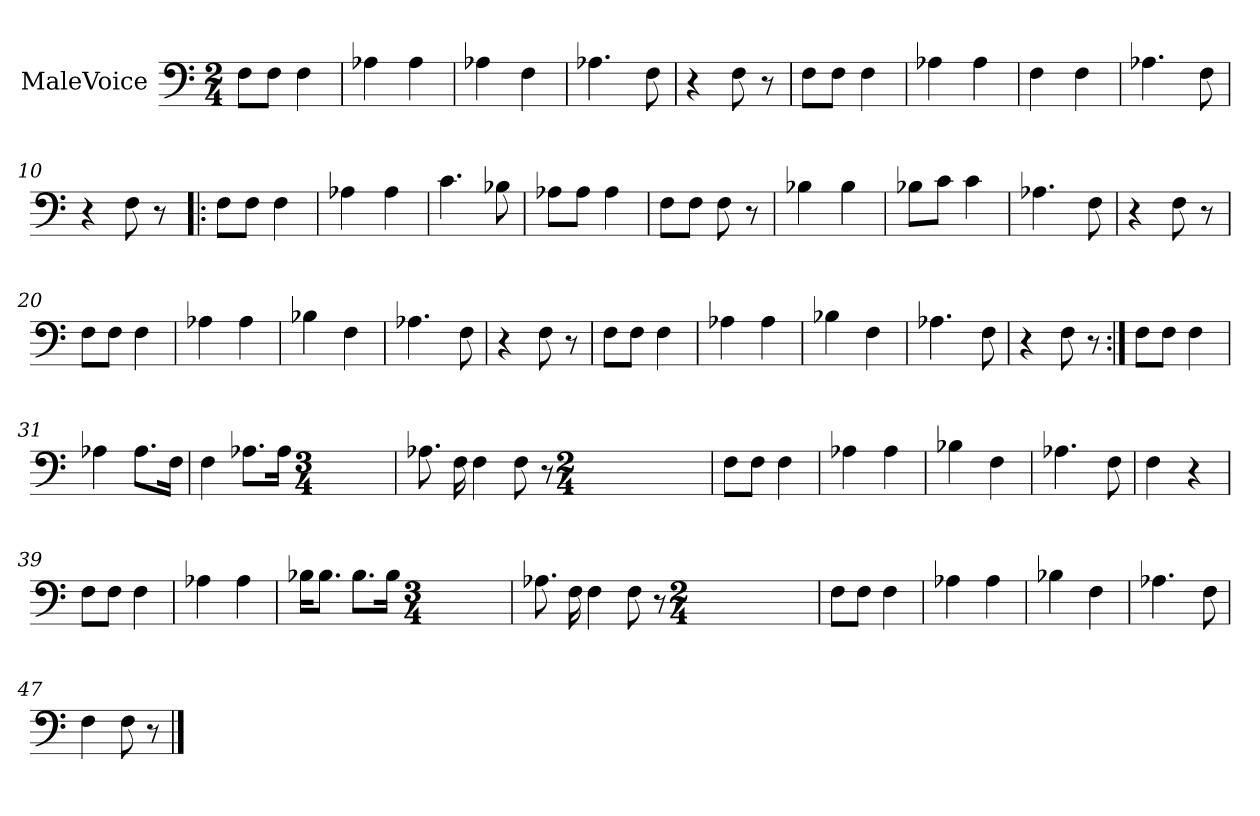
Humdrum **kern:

**kern
*part1
*staff1
*I"MaleVoice
*clefF4
*M2/4
*MM108
=1
8F\L
8F\J
4F
=2
4A-
4A-
=3
4A-
4F
=4
4.A-
8F
=5
4r
8F
8r
=6
8F\L
8F\J
4F
=7
4A-
4A-
=8
4F
4F
=9
4.A-
8F
=10
4r
8F
8r
=11!|:
8F\L
8F\J
4F
=12
4A-
4A-
=13
4.c
8B-
=14
8A-\L
8A-\J
4A-
=15
8F\L
8F\J
8F
8r
=16
4B-
4B-
=17
8B-\L
8c\J
4c
=18
4.A-
8F
=19
4r
8F
8r
=20
8F\L
8F\J
4F
=21
4A-
4A-
=22
4B-
4F
=23
4.A-
8F
=24
4r
8F
8r
=25
8F\L
8F\J
4F
=26
4A-
4A-
=27
4B-
4F
=28
4.A-
8F
=29
4r
8F
8r
=30:|!
8F\L
8F\J
4F
=31
4A-
8.A-\L
16F\Jk
*MM76
=32
4F
8.A-\L
16A-\Jk
*M3/4
=33
8.A-
16F
4F
8F
8r
*M2/4
*MM108
=34
8F\L
8F\J
4F
=35
4A-
4A-
=36
4B-
4F
=37
4.A-
8F
=38
4F
4r
=39
8F\L
8F\J
4F
=40
4A-
4A-
=41
*MM76
16B-\KL
8.B-\J
8.B-\L
16B-\Jk
*M3/4
=42
8.A-
16F
4F
8F
8r
*M2/4
*MM108
=43
8F\L
8F\J
4F
=44
4A-
4A-
=45
4B-
4F
=46
4.A-
8F
=47
4F
8F
8r
==
*-
